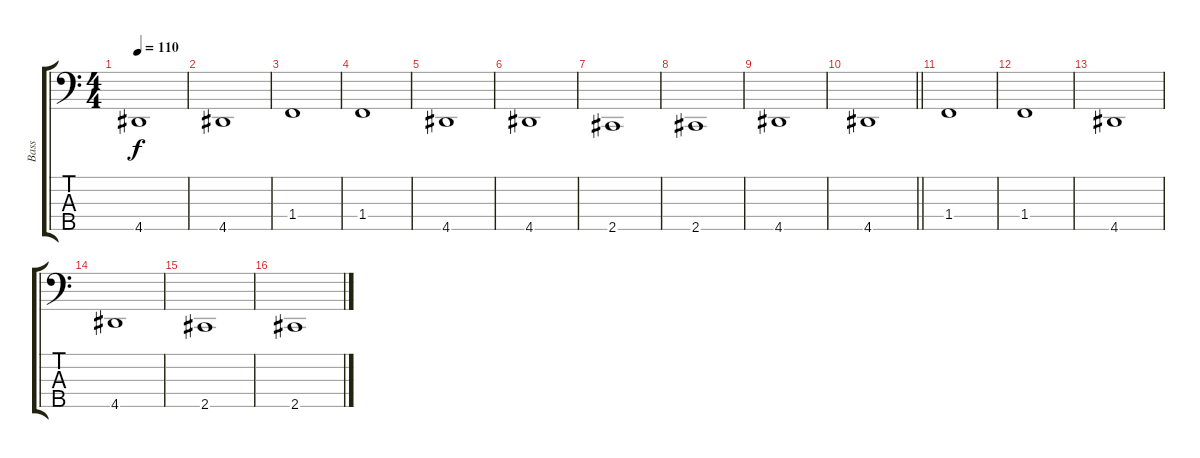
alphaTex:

\track ("Bass" "Bass") {instrument electricbassfinger}
\staff {score tabs}
\tuning (G2 D2 A1 E1 B0) {hide}
\ts (4 4)
\tempo 110
\clef f4
\ks c
4.5.1{dy f} |
4.5.1 |
1.4.1 |
1.4.1 |
4.5.1 |
4.5.1 |
2.5.1 |
2.5.1 |
4.5.1 |
\barLineRight lightlight
4.5.1 |
\section ("" "")
1.4.1 |
1.4.1 |
4.5.1 |
4.5.1 |
2.5.1 |
2.5.1
